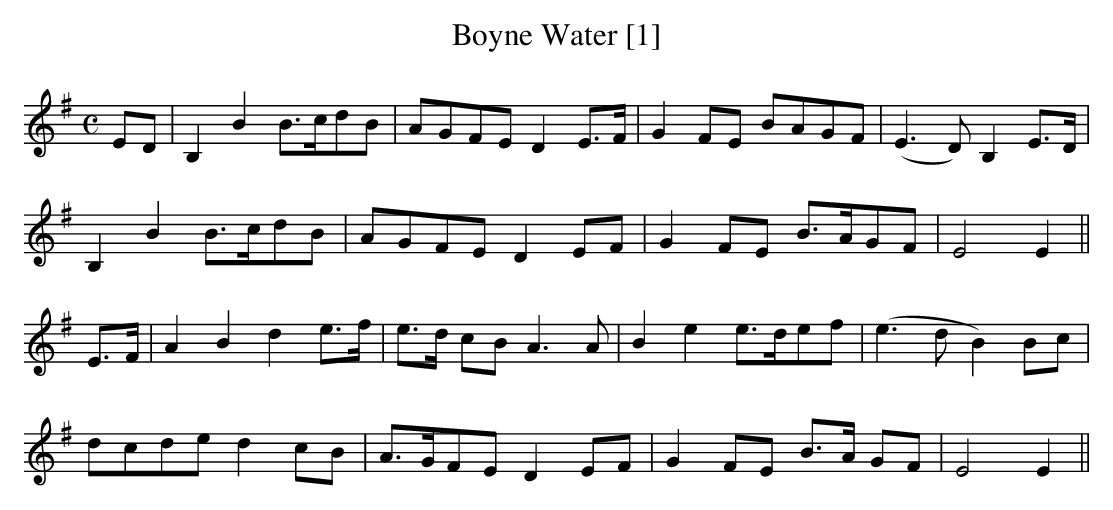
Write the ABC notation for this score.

X:1
T:Boyne Water [1]
L:1/8
M:C
K:Emin
ED|B,2 B2 B>cdB|AGFE D2 E>F|G2 FE BAGF|(E3D) B,2 E>D|
B,2 B2 B>cdB|AGFE D2 EF|G2 FE B>AGF|E4 E2||
E>F|A2B2d2 e>f|e>d cB A3A|B2e2 e>def|(e3d B2) Bc|
dcde d2 cB|A>GFE D2 EF|G2 FE B>A GF|E4E2||
